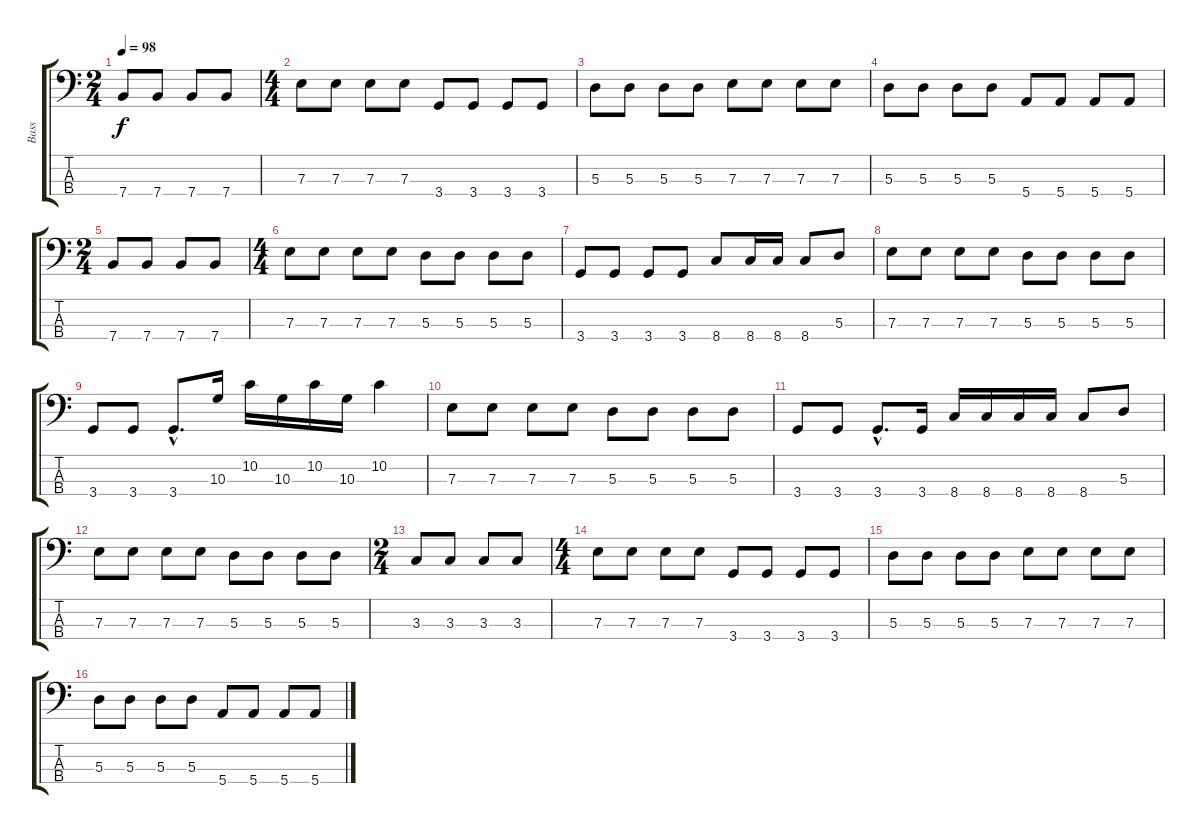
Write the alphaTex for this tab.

\track ("Bass" "Bass") {instrument electricbassfinger}
\staff {score tabs}
\tuning (G2 D2 A1 E1) {hide}
\ts (2 4)
\tempo 98
\clef f4
\ks c
7.4.8{dy f} 7.4.8 7.4.8 7.4.8 |
\ts (4 4)
7.3.8 7.3.8 7.3.8 7.3.8 3.4.8 3.4.8 3.4.8 3.4.8 |
5.3.8 5.3.8 5.3.8 5.3.8 7.3.8 7.3.8 7.3.8 7.3.8 |
5.3.8 5.3.8 5.3.8 5.3.8 5.4.8 5.4.8 5.4.8 5.4.8 |
\ts (2 4)
7.4.8 7.4.8 7.4.8 7.4.8 |
\ts (4 4)
7.3.8 7.3.8 7.3.8 7.3.8 5.3.8 5.3.8 5.3.8 5.3.8 |
3.4.8 3.4.8 3.4.8 3.4.8 8.4.8 8.4.16 8.4.16 8.4.8 5.3.8 |
7.3.8 7.3.8 7.3.8 7.3.8 5.3.8 5.3.8 5.3.8 5.3.8 |
3.4.8 3.4.8 3.4{hac}.8{d} 10.3.16 10.2.16 10.3.16 10.2.16 10.3.16 10.2.4 |
7.3.8 7.3.8 7.3.8 7.3.8 5.3.8 5.3.8 5.3.8 5.3.8 |
3.4.8 3.4.8 3.4{hac}.8{d} 3.4.16 8.4.16 8.4.16 8.4.16 8.4.16 8.4.8 5.3.8 |
7.3.8 7.3.8 7.3.8 7.3.8 5.3.8 5.3.8 5.3.8 5.3.8 |
\ts (2 4)
3.3.8 3.3.8 3.3.8 3.3.8 |
\ts (4 4)
7.3.8 7.3.8 7.3.8 7.3.8 3.4.8 3.4.8 3.4.8 3.4.8 |
5.3.8 5.3.8 5.3.8 5.3.8 7.3.8 7.3.8 7.3.8 7.3.8 |
5.3.8 5.3.8 5.3.8 5.3.8 5.4.8 5.4.8 5.4.8 5.4.8
